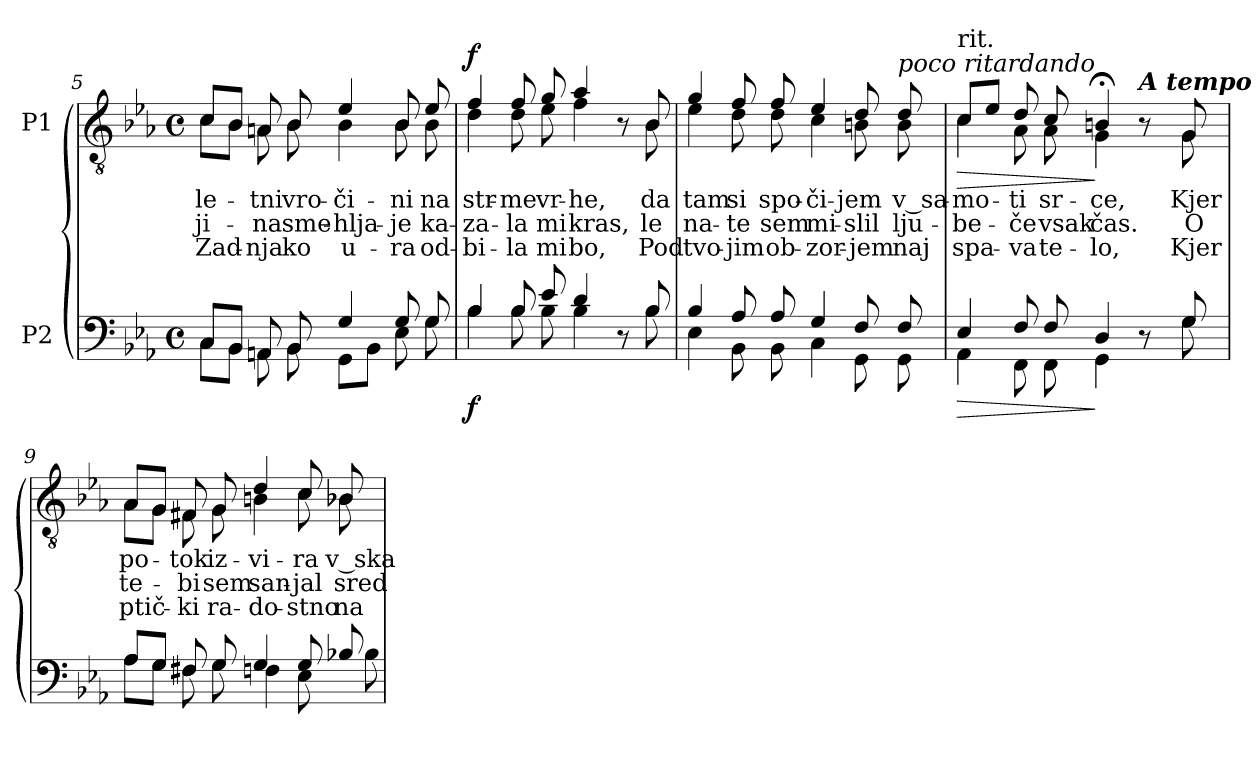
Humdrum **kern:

**kern	**dynam	**kern	**text	**text	**text	**dynam
*part2	*part2	*part1	*part1	*part1	*part1	*part1
*staff2	*staff2	*staff1	*staff1	*staff1	*staff1	*staff1
*I"P2	*	*I"P1	*	*	*	*
!!LO:LB:g=z
*clefF4	*	*clefGv2	*	*	*	*
*	*	*ITrd7c12	*	*	*	*
*k[b-e-a-]	*	*k[b-e-a-]	*	*	*	*
*E-:	*	*E-:	*	*	*	*
*M4/4	*	*M4/4	*	*	*	*
*met(c)	*	*met(c)	*	*	*	*
=5	=5	=5	=5	=5	=5	=5
*^	*	*^	*	*	*	*
!	!	!	!	!	!LO:LY:b:color=#000000	!LO:LY:b:color=#000000	!LO:LY:b:color=#000000	!
8Ci/L	8Ci\L	.	8Ci/L	8Ci\L	-le-	-ji-	Zad-	.
8BB-i/J	8BB-i\J	.	8BB-i/J	8BB-i\J	.	.	.	.
!	!	!	!	!	!LO:LY:b:color=#000000	!LO:LY:b:color=#000000	!LO:LY:b:color=#000000	!
8AAni/	8AAi\	.	8AAni/	8AAi\	-tni	-na	-nja	.
!	!	!	!	!	!LO:LY:b:color=#000000	!LO:LY:b:color=#000000	!LO:LY:b:color=#000000	!
8BB-i/	8BB-i\	.	8BB-i/	8BB-i\	vro-	sme-	ko	.
!	!	!	!	!	!LO:LY:b:color=#000000	!LO:LY:b:color=#000000	!LO:LY:b:color=#000000	!
4Gi/	8GGi\L	.	4E-i/	4BB-i\	-či-	-hlja-	u-	.
.	8BB-i\J	.	.	.	.	.	.	.
!	!	!	!	!	!LO:LY:b:color=#000000	!LO:LY:b:color=#000000	!LO:LY:b:color=#000000	!
8Gi/	8E-i\	.	8BB-i/	8BB-i\	-ni	-je	-ra	.
!	!	!	!	!	!LO:LY:b:color=#000000	!LO:LY:b:color=#000000	!LO:LY:b:color=#000000	!
8Gi/	8Gi\	.	8E-i/	8BB-i\	na	ka-	od-	.
=6	=6	=6	=6	=6	=6	=6	=6	=6
!	!	!	!	!	!LO:LY:b:color=#000000	!LO:LY:b:color=#000000	!LO:LY:b:color=#000000	!
4B-i/	4B-i\	f	4Fi/	4Di\	str-	-za-	-bi-	f
!	!	!	!	!	!LO:LY:b:color=#000000	!LO:LY:b:color=#000000	!LO:LY:b:color=#000000	!
8B-i/	8B-i\	.	8Fi/	8Di\	-me	-la	-la	.
!	!	!	!	!	!LO:LY:b:color=#000000	!LO:LY:b:color=#000000	!LO:LY:b:color=#000000	!
8e-i/	8B-i\	.	8Gi/	8E-i\	vr-	mi	mi	.
!	!	!	!	!	!LO:LY:b:color=#000000	!LO:LY:b:color=#000000	!LO:LY:b:color=#000000	!
4di/	4B-i\	.	4A-i/	4Fi\	-he,	kras,	bo,	.
8r	8ryy	.	8r	8ryy	.	.	.	.
!	!	!	!	!	!LO:LY:b:color=#000000	!LO:LY:b:color=#000000	!LO:LY:b:color=#000000	!
8B-i/	8B-i\	.	8BB-i/	8BB-i\	da	le	Pod	.
=7	=7	=7	=7	=7	=7	=7	=7	=7
!	!	!	!	!	!LO:LY:b:color=#000000	!LO:LY:b:color=#000000	!LO:LY:b:color=#000000	!
4B-i/	4E-i\	.	4Gi/	4E-i\	tam	na-	tvo-	.
!	!	!	!	!	!LO:LY:b:color=#000000	!LO:LY:b:color=#000000	!LO:LY:b:color=#000000	!
8A-i/	8BB-i\	.	8Fi/	8Di\	si	-te	-jim	.
!	!	!	!	!	!LO:LY:b:color=#000000	!LO:LY:b:color=#000000	!LO:LY:b:color=#000000	!
8A-i/	8BB-i\	.	8Fi/	8Di\	spo-	sem	ob-	.
!	!	!	!	!	!LO:LY:b:color=#000000	!LO:LY:b:color=#000000	!LO:LY:b:color=#000000	!
4Gi/	4Ci\	.	4E-i/	4Ci\	-či-	mi-	-zor-	.
!	!	!	!	!	!LO:LY:b:color=#000000	!LO:LY:b:color=#000000	!LO:LY:b:color=#000000	!
8Fi/	8GGi\	.	8Di/	8BBni\	-jem	-slil	-jem	.
!	!	!	!LO:TX:a:i:t=poco ritardando	!	!	!	!	!
!	!	!	!	!	!LO:LY:b:color=#000000	!LO:LY:b:color=#000000	!LO:LY:b:color=#000000	!
8Fi/	8GGi\	.	8Di/	8BBi\	v_sa-	lju-	naj	.
=8	=8	=8	=8	=8	=8	=8	=8	=8
!	!	!LO:HP:b	!	!	!	!	!	!LO:HP:b
!	!	!	!LO:TX:t=rit.	!	!	!	!	!
!	!	!	!	!	!LO:LY:b:color=#000000	!LO:LY:b:color=#000000	!LO:LY:b:color=#000000	!
4E-i/	4AA-i\	>	8Ci/L	4Ci\	-mo-	-be-	spa-	>
.	.	.	8E-i/J	.	.	.	.	.
!	!	!	!	!	!LO:LY:b:color=#000000	!LO:LY:b:color=#000000	!LO:LY:b:color=#000000	!
8Fi/	8FFi\	.	8Di/	8AA-i\	-ti	-če	-va	.
!	!	!	!	!	!LO:LY:b:color=#000000	!LO:LY:b:color=#000000	!LO:LY:b:color=#000000	!
8Fi/	8FFi\	.	8Ci/	8AA-i\	sr-	vsak	te-	.
!	!	!	!	!	!LO:LY:b:color=#000000	!LO:LY:b:color=#000000	!LO:LY:b:color=#000000	!
4Di/	4GGi\	]	4BBn;i/	4GGi\	-ce,	čas.	-lo,	]
!	!	!	!LO:TX:a:Bi:t=A tempo	!	!	!	!	!
8r	8ryy	.	8r	8ryy	.	.	.	.
!	!	!	!	!	!LO:LY:b:color=#000000	!LO:LY:b:color=#000000	!LO:LY:b:color=#000000	!
8Gi/	8Gi\	.	8GGi/	8GGi\	Kjer	O	Kjer	.
!!LO:LB:g=z	!!
=9	=9	=9	=9	=9	=9	=9	=9	=9
!	!	!	!	!	!LO:LY:b:color=#000000	!LO:LY:b:color=#000000	!LO:LY:b:color=#000000	!
8A-i/L	8A-i\L	.	8AA-i/L	8AA-i\L	po-	te-	ptič-	.
8Gi/J	8Gi\J	.	8GGi/J	8GGi\J	.	.	.	.
!	!	!	!	!	!LO:LY:b:color=#000000	!LO:LY:b:color=#000000	!LO:LY:b:color=#000000	!
8F#Xi/	8F#i\	.	8FF#Xi/	8FF#i\	-tok	-bi	-ki	.
!	!	!	!	!	!LO:LY:b:color=#000000	!LO:LY:b:color=#000000	!LO:LY:b:color=#000000	!
8Gi/	8Gi\	.	8GGi/	8GGi\	iz-	sem	ra-	.
!	!	!	!	!	!LO:LY:b:color=#000000	!LO:LY:b:color=#000000	!LO:LY:b:color=#000000	!
4Gi/	4Fni\	.	4Di/	4BBni\	-vi-	san-	-do-	.
!	!	!	!	!	!LO:LY:b:color=#000000	!LO:LY:b:color=#000000	!LO:LY:b:color=#000000	!
8Gi/	8E-i\	.	8Ci/	8Ci\	-ra	-jal	-stno	.
!	!	!	!	!	!LO:LY:b:color=#000000	!LO:LY:b:color=#000000	!LO:LY:b:color=#000000	!
8B-Xi/	8B-i\	.	8BB-Xi/	8BB-i\	v_ska-	sred	na-	.
*v	*v	*	*	*	*	*	*	*
*	*	*v	*v	*	*	*	*
=	=	=	=	=	=	=
*-	*-	*-	*-	*-	*-	*-
